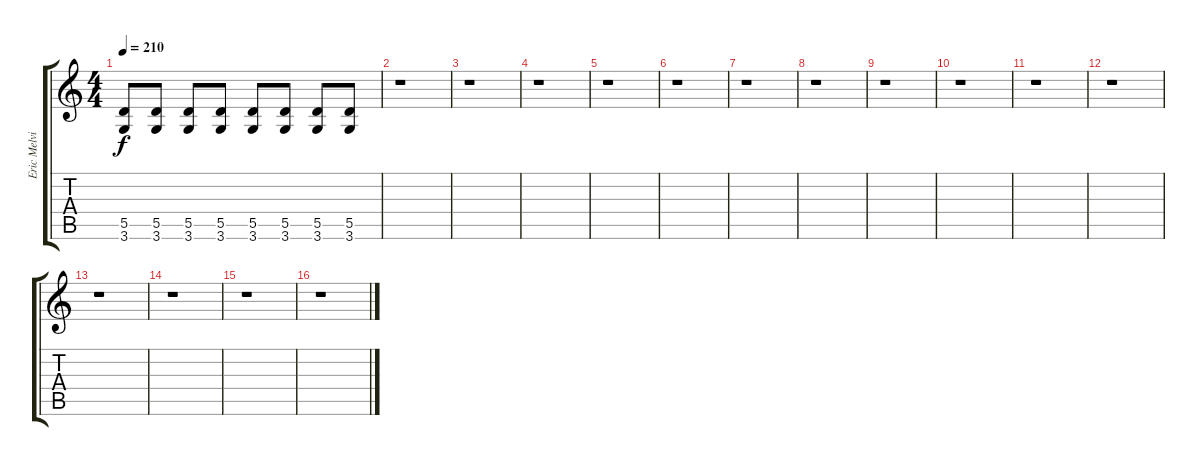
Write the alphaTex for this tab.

\track ("Eric Melvin" "Eric Melvi") {instrument electricguitarmuted}
\staff {score tabs}
\tuning (E4 B3 G3 D3 A2 E2) {hide}
\ts (4 4)
\tempo 210
\clef g2
\ks c
(5.5 3.6).8{dy f} (5.5 3.6).8 (5.5 3.6).8 (5.5 3.6).8 (5.5 3.6).8 (5.5 3.6).8 (5.5 3.6).8 (5.5 3.6).8 |
r.1 |
r.1 |
r.1 |
r.1 |
r.1 |
r.1 |
r.1 |
r.1 |
r.1 |
r.1 |
r.1 |
r.1 |
r.1 |
r.1 |
r.1
